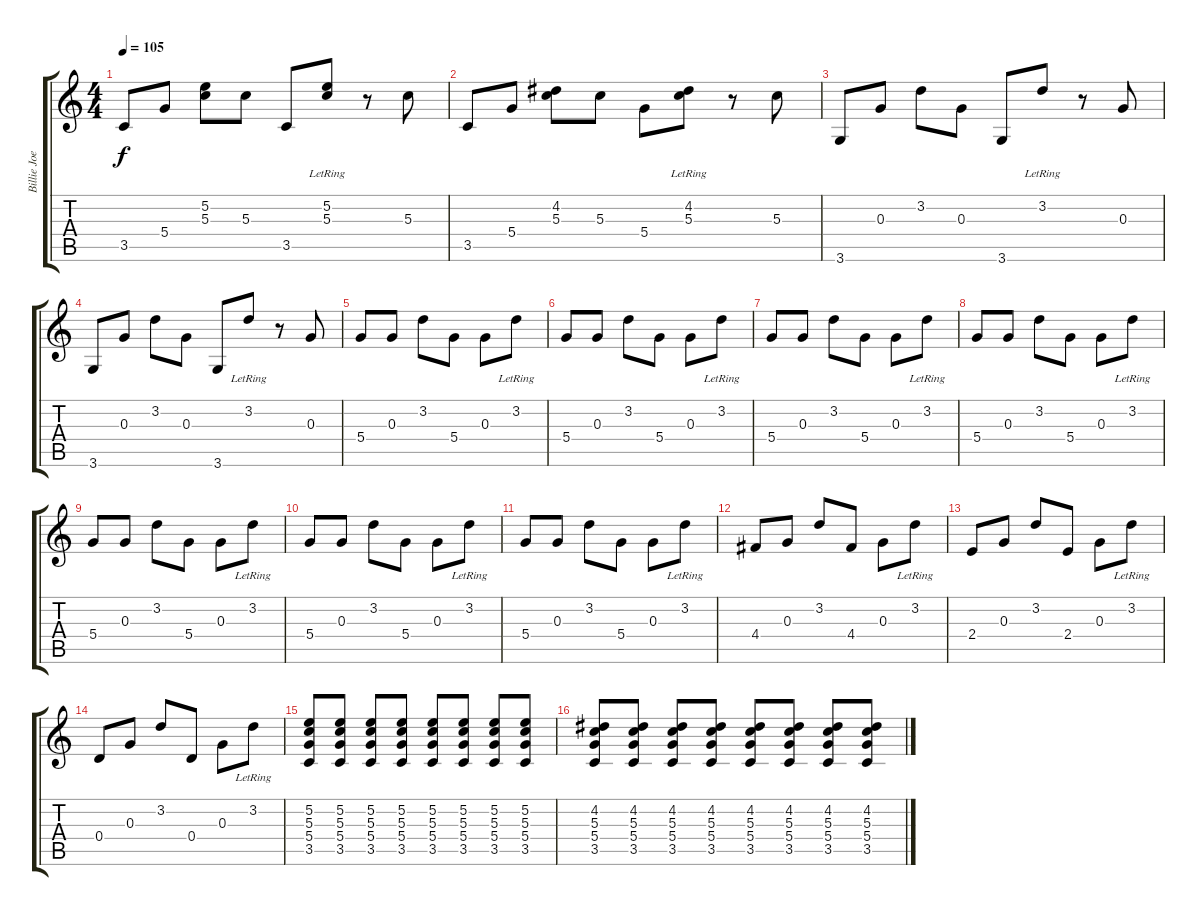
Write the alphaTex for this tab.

\track ("Billie Joe Armstrong" "Billie Joe") {instrument acousticguitarsteel}
\staff {score tabs}
\tuning (E4 B3 G3 D3 A2 E2) {hide}
\ts (4 4)
\tempo 105
\clef g2
\ks c
3.5.8{dy f} 5.4.8 (5.2 5.3).8 5.3.8 3.5.8 (5.2{lr} 5.3{lr}).8 r.8 5.3.8 |
3.5.8 5.4.8 (4.2 5.3).8 5.3.8 5.4.8 (4.2{lr} 5.3{lr}).8 r.8 5.3.8 |
3.6.8 0.3.8 3.2.8 0.3.8 3.6.8 3.2{lr}.8 r.8 0.3.8 |
3.6.8 0.3.8 3.2.8 0.3.8 3.6.8 3.2{lr}.8 r.8 0.3.8 |
5.4.8 0.3.8 3.2.8 5.4.8 0.3.8 3.2{lr}.8 |
5.4.8 0.3.8 3.2.8 5.4.8 0.3.8 3.2{lr}.8 |
5.4.8 0.3.8 3.2.8 5.4.8 0.3.8 3.2{lr}.8 |
5.4.8 0.3.8 3.2.8 5.4.8 0.3.8 3.2{lr}.8 |
5.4.8{instrument distortionguitar} 0.3.8 3.2.8 5.4.8 0.3.8 3.2{lr}.8 |
5.4.8 0.3.8 3.2.8 5.4.8 0.3.8 3.2{lr}.8 |
5.4.8 0.3.8 3.2.8 5.4.8 0.3.8 3.2{lr}.8 |
4.4.8 0.3.8 3.2.8 4.4.8 0.3.8 3.2{lr}.8 |
2.4.8 0.3.8 3.2.8 2.4.8 0.3.8 3.2{lr}.8 |
0.4.8 0.3.8 3.2.8 0.4.8 0.3.8 3.2{lr}.8 |
(5.2 5.3 5.4 3.5).8 (5.2 5.3 5.4 3.5).8 (5.2 5.3 5.4 3.5).8 (5.2 5.3 5.4 3.5).8 (5.2 5.3 5.4 3.5).8 (5.2 5.3 5.4 3.5).8 (5.2 5.3 5.4 3.5).8 (5.2 5.3 5.4 3.5).8 |
(4.2 5.3 5.4 3.5).8 (4.2 5.3 5.4 3.5).8 (4.2 5.3 5.4 3.5).8 (4.2 5.3 5.4 3.5).8 (4.2 5.3 5.4 3.5).8 (4.2 5.3 5.4 3.5).8 (4.2 5.3 5.4 3.5).8 (4.2 5.3 5.4 3.5).8
